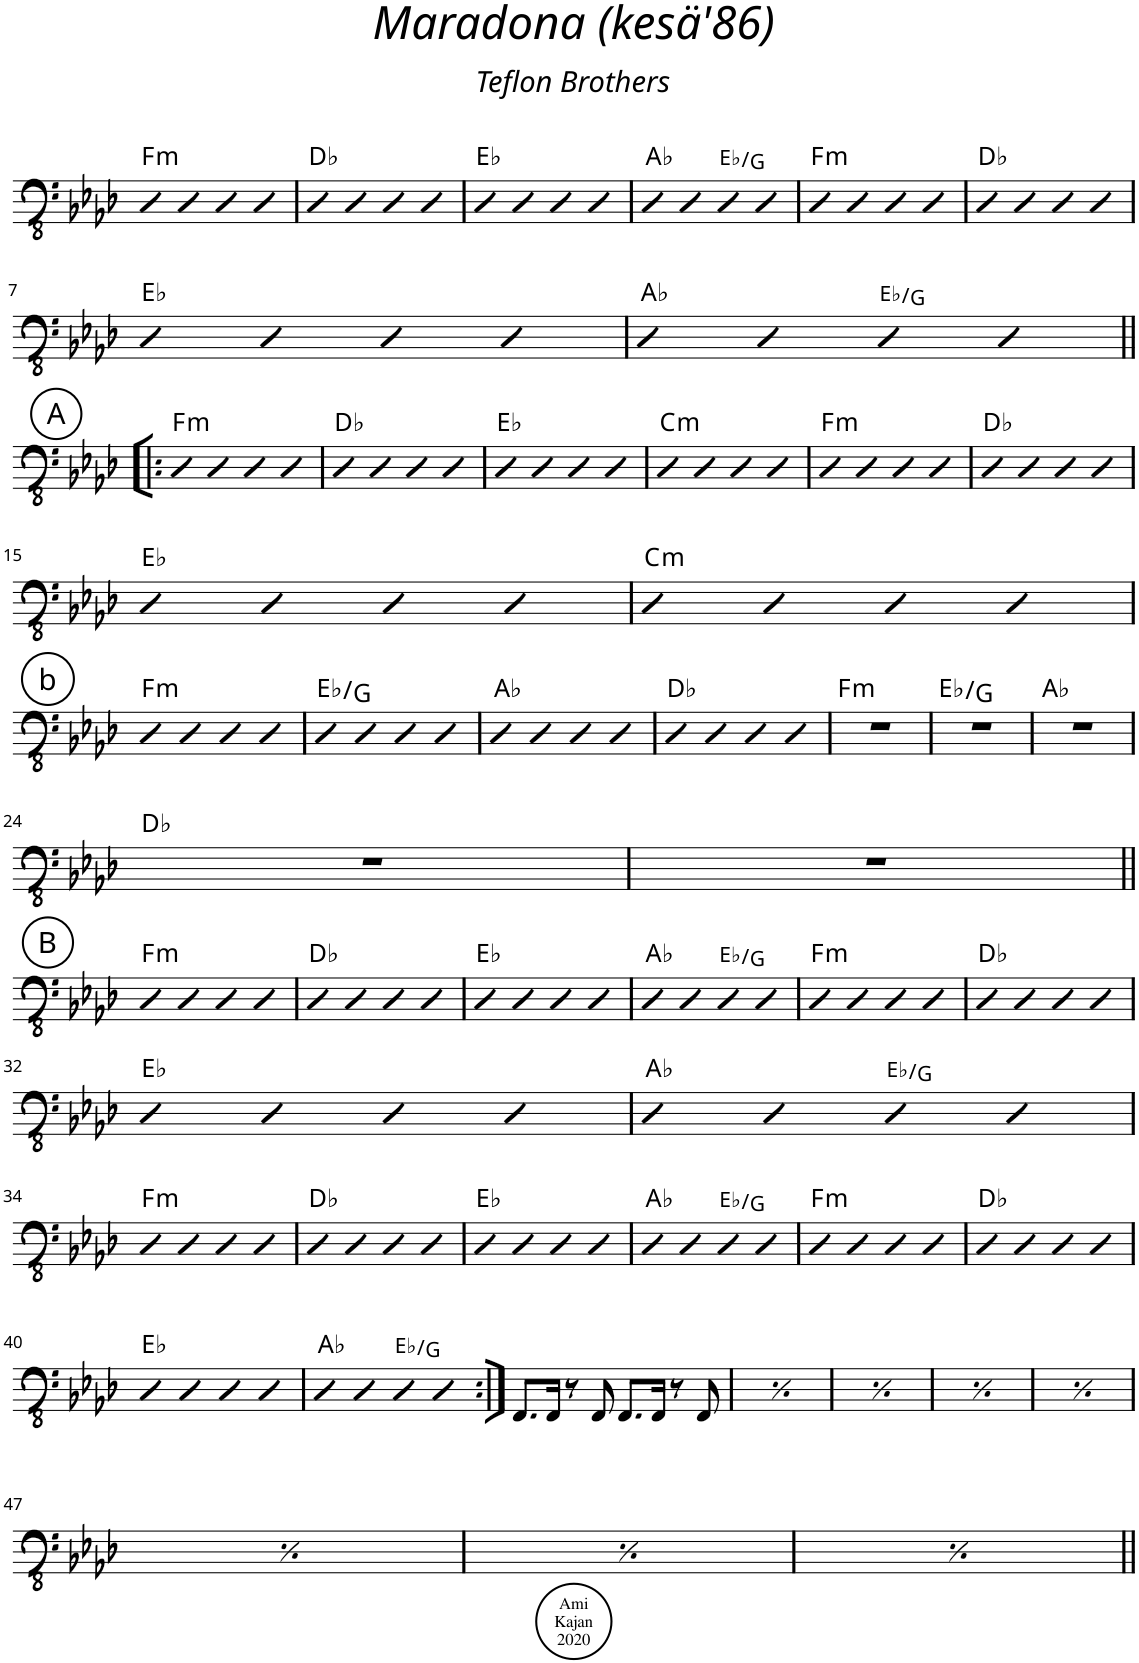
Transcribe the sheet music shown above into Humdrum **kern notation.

**kern	**harte
*part1	*part1
*staff1	*
*I"Acoustic Bass	*
*I'Bass	*
*clefFv4	*
*k[b-e-a-d-]	*
*M4/4	*
*met(c)	*
=1	=1
!	!LO:H:kt=m
4GGG	F:min
4GGG	.
4GGG	.
4GGG	.
=2	=2
4GGG	Db:maj
4GGG	.
4GGG	.
4GGG	.
=3	=3
4GGG	Eb:maj
4GGG	.
4GGG	.
4GGG	.
=4	=4
4GGG	Ab:maj
4GGG	.
4GGG	Eb:maj/3
4GGG	.
=5	=5
!	!LO:H:kt=m
4GGG	F:min
4GGG	.
4GGG	.
4GGG	.
=6	=6
4GGG	Db:maj
4GGG	.
4GGG	.
4GGG	.
!!LO:LB:g=z
=7	=7
4GGG	Eb:maj
4GGG	.
4GGG	.
4GGG	.
=8	=8
4GGG	Ab:maj
4GGG	.
4GGG	Eb:maj/3
4GGG	.
!!LO:LB:g=z
!!LO:REH:place=s1:a:cj:enc=circle:fs=14:t=A
=9!|:	=9!|:
!	!LO:H:kt=m
4GGG	F:min
4GGG	.
4GGG	.
4GGG	.
=10	=10
4GGG	Db:maj
4GGG	.
4GGG	.
4GGG	.
=11	=11
4GGG	Eb:maj
4GGG	.
4GGG	.
4GGG	.
=12	=12
!	!LO:H:kt=m
4GGG	C:min
4GGG	.
4GGG	.
4GGG	.
=13	=13
!	!LO:H:kt=m
4GGG	F:min
4GGG	.
4GGG	.
4GGG	.
=14	=14
4GGG	Db:maj
4GGG	.
4GGG	.
4GGG	.
!!LO:LB:g=z
=15	=15
4GGG	Eb:maj
4GGG	.
4GGG	.
4GGG	.
=16	=16
!	!LO:H:kt=m
4GGG	C:min
4GGG	.
4GGG	.
4GGG	.
!!LO:LB:g=z
!!LO:REH:place=s1:a:cj:enc=circle:fs=14:t=b
=17	=17
!	!LO:H:kt=m
4GGG	F:min
4GGG	.
4GGG	.
4GGG	.
=18	=18
4GGG	Eb:maj/3
4GGG	.
4GGG	.
4GGG	.
=19	=19
4GGG	Ab:maj
4GGG	.
4GGG	.
4GGG	.
=20	=20
4GGG	Db:maj
4GGG	.
4GGG	.
4GGG	.
=21	=21
!	!LO:H:kt=m
1r	F:min
=22	=22
1r	Eb:maj/3
=23	=23
1r	Ab:maj
!!LO:LB:g=z
=24	=24
1r	Db:maj
=25	=25
1r	.
!!LO:LB:g=z
!!LO:REH:place=s1:a:cj:enc=circle:fs=14:t=B
=26||	=26||
!	!LO:H:kt=m
4GGG	F:min
4GGG	.
4GGG	.
4GGG	.
=27	=27
4GGG	Db:maj
4GGG	.
4GGG	.
4GGG	.
=28	=28
4GGG	Eb:maj
4GGG	.
4GGG	.
4GGG	.
=29	=29
4GGG	Ab:maj
4GGG	.
4GGG	Eb:maj/3
4GGG	.
=30	=30
!	!LO:H:kt=m
4GGG	F:min
4GGG	.
4GGG	.
4GGG	.
=31	=31
4GGG	Db:maj
4GGG	.
4GGG	.
4GGG	.
!!LO:LB:g=z
=32	=32
4GGG	Eb:maj
4GGG	.
4GGG	.
4GGG	.
=33	=33
4GGG	Ab:maj
4GGG	.
4GGG	Eb:maj/3
4GGG	.
!!LO:LB:g=z
=34	=34
!	!LO:H:kt=m
4GGG	F:min
4GGG	.
4GGG	.
4GGG	.
=35	=35
4GGG	Db:maj
4GGG	.
4GGG	.
4GGG	.
=36	=36
4GGG	Eb:maj
4GGG	.
4GGG	.
4GGG	.
=37	=37
4GGG	Ab:maj
4GGG	.
4GGG	Eb:maj/3
4GGG	.
=38	=38
!	!LO:H:kt=m
4GGG	F:min
4GGG	.
4GGG	.
4GGG	.
=39	=39
4GGG	Db:maj
4GGG	.
4GGG	.
4GGG	.
!!LO:LB:g=z
=40	=40
4GGG	Eb:maj
4GGG	.
4GGG	.
4GGG	.
=41	=41
4GGG	Ab:maj
4GGG	.
4GGG	Eb:maj/3
4GGG	.
=42:|!	=42:|!
8.FFF/L	.
16FFF/Jk	.
8r	.
8FFF/	.
8.FFF/L	.
16FFF/Jk	.
8r	.
8FFF/	.
=43	=43
8.FFF/L	.
16FFF/Jk	.
8r	.
8FFF/	.
8.FFF/L	.
16FFF/Jk	.
8r	.
8FFF/	.
=44	=44
8.FFF/L	.
16FFF/Jk	.
8r	.
8FFF/	.
8.FFF/L	.
16FFF/Jk	.
8r	.
8FFF/	.
=45	=45
8.FFF/L	.
16FFF/Jk	.
8r	.
8FFF/	.
8.FFF/L	.
16FFF/Jk	.
8r	.
8FFF/	.
=46	=46
8.FFF/L	.
16FFF/Jk	.
8r	.
8FFF/	.
8.FFF/L	.
16FFF/Jk	.
8r	.
8FFF/	.
!!LO:LB:g=z
=47	=47
8.FFF/L	.
16FFF/Jk	.
8r	.
8FFF/	.
8.FFF/L	.
16FFF/Jk	.
8r	.
8FFF/	.
=48	=48
8.FFF/L	.
16FFF/Jk	.
8r	.
8FFF/	.
8.FFF/L	.
16FFF/Jk	.
8r	.
8FFF/	.
=49	=49
8.FFF/L	.
16FFF/Jk	.
8r	.
8FFF/	.
8.FFF/L	.
16FFF/Jk	.
8r	.
8FFF/	.
=||	=||
*-	*-
